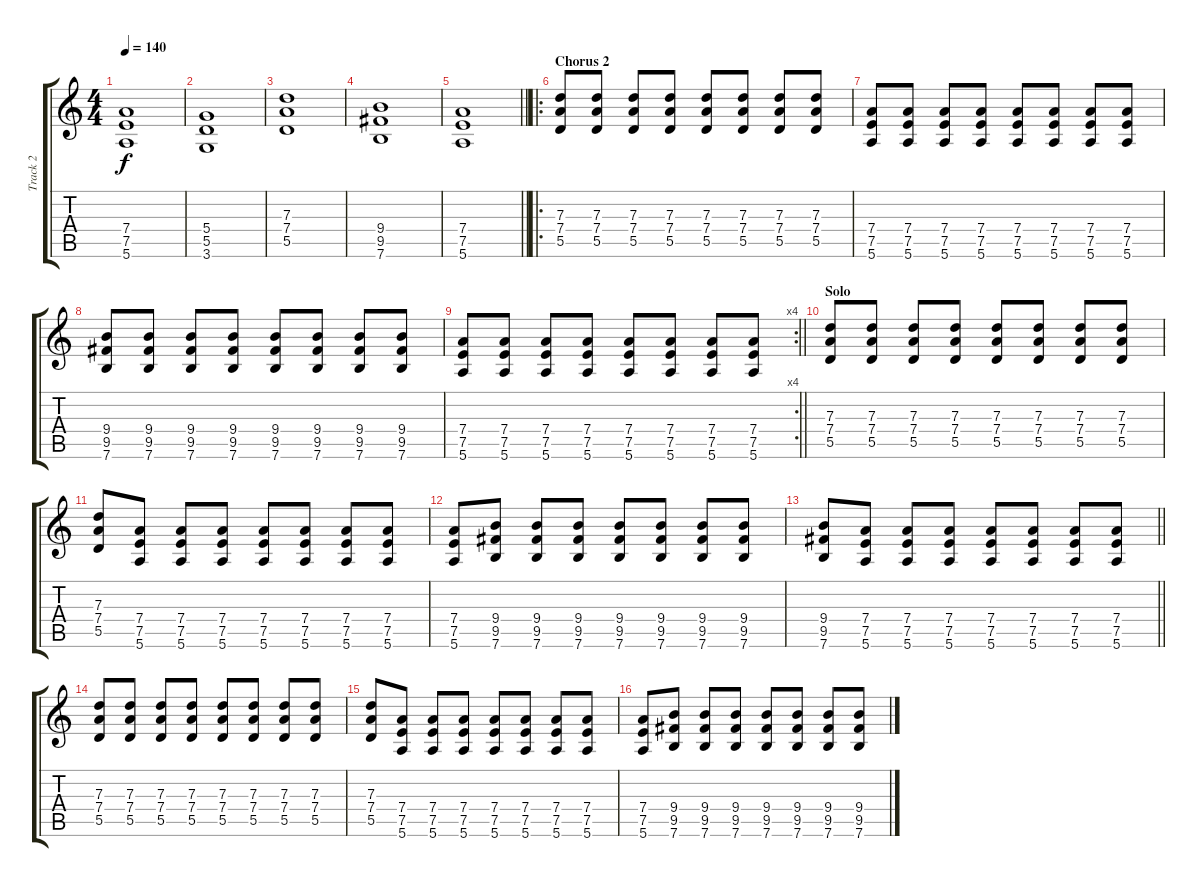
\track ("Track 2" "Track 2") {instrument distortionguitar}
\staff {score tabs}
\tuning (E4 B3 G3 D3 A2 E2) {hide}
\ts (4 4)
\tempo 140
\clef g2
\ks c
(7.4 7.5 5.6).1{dy f} |
(5.4 5.5 3.6).1 |
(7.3 7.4 5.5).1 |
(9.4 9.5 7.6).1 |
\barLineRight lightlight
(7.4 7.5 5.6).1 |
\ro
\section ("" "Chorus 2")
(7.3 7.4 5.5).8 (7.3 7.4 5.5).8 (7.3 7.4 5.5).8 (7.3 7.4 5.5).8 (7.3 7.4 5.5).8 (7.3 7.4 5.5).8 (7.3 7.4 5.5).8 (7.3 7.4 5.5).8 |
(7.4 7.5 5.6).8 (7.4 7.5 5.6).8 (7.4 7.5 5.6).8 (7.4 7.5 5.6).8 (7.4 7.5 5.6).8 (7.4 7.5 5.6).8 (7.4 7.5 5.6).8 (7.4 7.5 5.6).8 |
(9.4 9.5 7.6).8 (9.4 9.5 7.6).8 (9.4 9.5 7.6).8 (9.4 9.5 7.6).8 (9.4 9.5 7.6).8 (9.4 9.5 7.6).8 (9.4 9.5 7.6).8 (9.4 9.5 7.6).8 |
\rc 4
\barLineRight lightlight
(7.4 7.5 5.6).8 (7.4 7.5 5.6).8 (7.4 7.5 5.6).8 (7.4 7.5 5.6).8 (7.4 7.5 5.6).8 (7.4 7.5 5.6).8 (7.4 7.5 5.6).8 (7.4 7.5 5.6).8 |
\section ("" "Solo")
(7.3 7.4 5.5).8{volume 8} (7.3 7.4 5.5).8 (7.3 7.4 5.5).8 (7.3 7.4 5.5).8 (7.3 7.4 5.5).8 (7.3 7.4 5.5).8 (7.3 7.4 5.5).8 (7.3 7.4 5.5).8 |
(7.3 7.4 5.5).8 (7.4 7.5 5.6).8 (7.4 7.5 5.6).8 (7.4 7.5 5.6).8 (7.4 7.5 5.6).8 (7.4 7.5 5.6).8 (7.4 7.5 5.6).8 (7.4 7.5 5.6).8 |
(7.4 7.5 5.6).8 (9.4 9.5 7.6).8 (9.4 9.5 7.6).8 (9.4 9.5 7.6).8 (9.4 9.5 7.6).8 (9.4 9.5 7.6).8 (9.4 9.5 7.6).8 (9.4 9.5 7.6).8 |
\barLineRight lightlight
(9.4 9.5 7.6).8 (7.4 7.5 5.6).8 (7.4 7.5 5.6).8 (7.4 7.5 5.6).8 (7.4 7.5 5.6).8 (7.4 7.5 5.6).8 (7.4 7.5 5.6).8 (7.4 7.5 5.6).8 |
(7.3 7.4 5.5).8 (7.3 7.4 5.5).8 (7.3 7.4 5.5).8 (7.3 7.4 5.5).8 (7.3 7.4 5.5).8 (7.3 7.4 5.5).8 (7.3 7.4 5.5).8 (7.3 7.4 5.5).8 |
(7.3 7.4 5.5).8 (7.4 7.5 5.6).8 (7.4 7.5 5.6).8 (7.4 7.5 5.6).8 (7.4 7.5 5.6).8 (7.4 7.5 5.6).8 (7.4 7.5 5.6).8 (7.4 7.5 5.6).8 |
(7.4 7.5 5.6).8 (9.4 9.5 7.6).8 (9.4 9.5 7.6).8 (9.4 9.5 7.6).8 (9.4 9.5 7.6).8 (9.4 9.5 7.6).8 (9.4 9.5 7.6).8 (9.4 9.5 7.6).8
